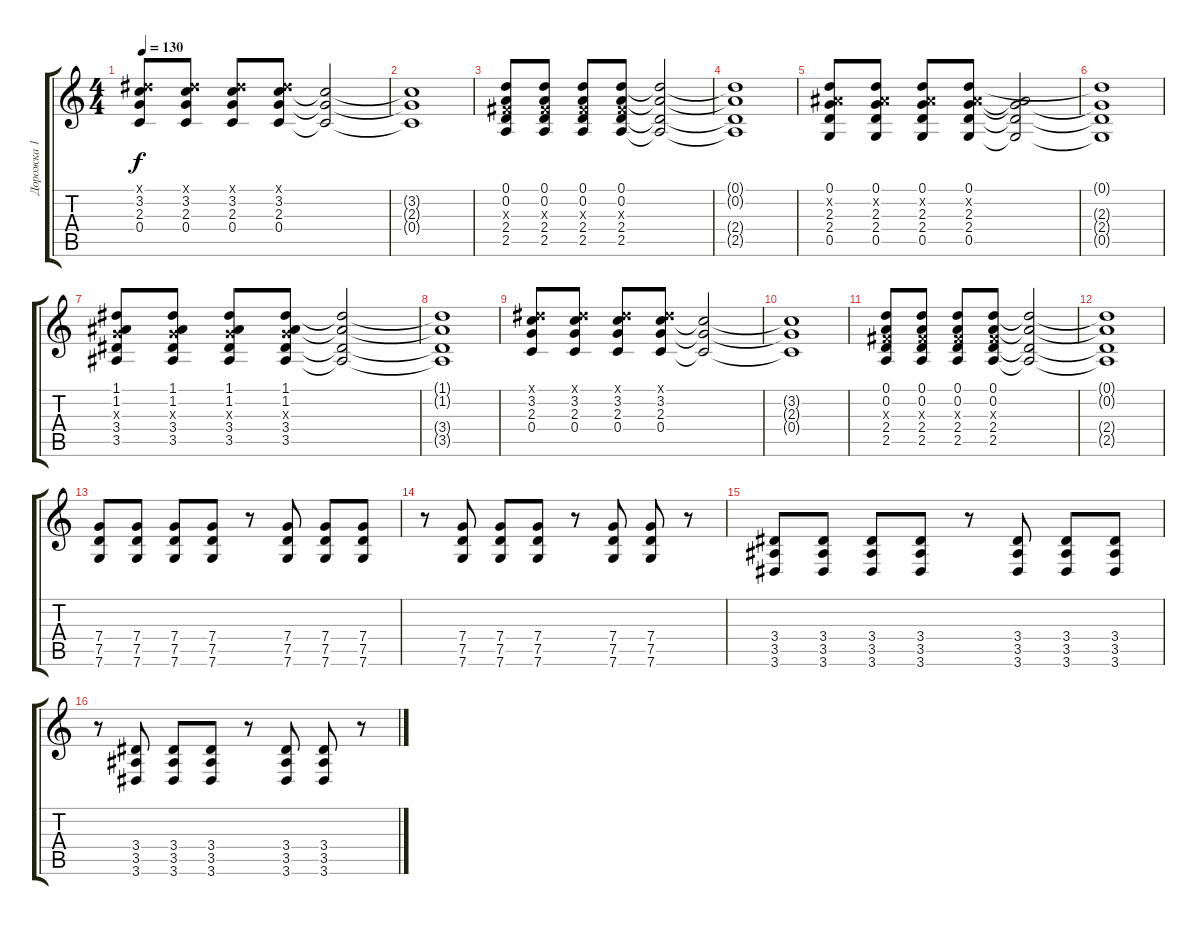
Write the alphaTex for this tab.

\track ("Дорожка 1" "Дорожка 1") {instrument acousticguitarsteel}
\staff {score tabs}
\tuning (D4 A3 F3 C3 G2 C2) {hide}
\ts (4 4)
\tempo 130
\clef g2
\ks c
(1.1{x} 3.2 2.3 0.4).8{dy f} (1.1{x} 3.2 2.3 0.4).8 (1.1{x} 3.2 2.3 0.4).8 (1.1{x} 3.2 2.3 0.4).8 (3.2{t} 2.3{t} 0.4{t}).2 |
(3.2{t} 2.3{t} 0.4{t}).1 |
(0.1 0.2 1.3{x} 2.4 2.5).8 (0.1 0.2 1.3{x} 2.4 2.5).8 (0.1 0.2 1.3{x} 2.4 2.5).8 (0.1 0.2 1.3{x} 2.4 2.5).8 (0.1{t} 0.2{t} 2.4{t} 2.5{t}).2 |
(0.1{t} 0.2{t} 2.4{t} 2.5{t}).1 |
(0.1 1.2{x} 2.3 2.4 0.5).8 (0.1 1.2{x} 2.3 2.4 0.5).8 (0.1 1.2{x} 2.3 2.4 0.5).8 (0.1 1.2{x} 2.3 2.4 0.5).8 (1.2{t} 2.3{t} 2.4{t} 0.5{t}).2 |
(0.1{t} 2.3{t} 2.4{t} 0.5{t}).1 |
(1.1 1.2 2.3{x} 3.4 3.5).8 (1.1 1.2 2.3{x} 3.4 3.5).8 (1.1 1.2 2.3{x} 3.4 3.5).8 (1.1 1.2 2.3{x} 3.4 3.5).8 (1.1{t} 1.2{t} 3.4{t} 3.5{t}).2 |
(1.1{t} 1.2{t} 3.4{t} 3.5{t}).1 |
(1.1{x} 3.2 2.3 0.4).8 (1.1{x} 3.2 2.3 0.4).8 (1.1{x} 3.2 2.3 0.4).8 (1.1{x} 3.2 2.3 0.4).8 (3.2{t} 2.3{t} 0.4{t}).2 |
(3.2{t} 2.3{t} 0.4{t}).1 |
(0.1 0.2 1.3{x} 2.4 2.5).8 (0.1 0.2 1.3{x} 2.4 2.5).8 (0.1 0.2 1.3{x} 2.4 2.5).8 (0.1 0.2 1.3{x} 2.4 2.5).8 (0.1{t} 0.2{t} 2.4{t} 2.5{t}).2 |
(0.1{t} 0.2{t} 2.4{t} 2.5{t}).1 |
(7.4 7.5 7.6).8 (7.4 7.5 7.6).8 (7.4 7.5 7.6).8 (7.4 7.5 7.6).8 r.8 (7.4 7.5 7.6).8 (7.4 7.5 7.6).8 (7.4 7.5 7.6).8 |
r.8 (7.4 7.5 7.6).8 (7.4 7.5 7.6).8 (7.4 7.5 7.6).8 r.8 (7.4 7.5 7.6).8 (7.4 7.5 7.6).8 r.8 |
(3.4 3.5 3.6).8 (3.4 3.5 3.6).8 (3.4 3.5 3.6).8 (3.4 3.5 3.6).8 r.8 (3.4 3.5 3.6).8 (3.4 3.5 3.6).8 (3.4 3.5 3.6).8 |
r.8 (3.4 3.5 3.6).8 (3.4 3.5 3.6).8 (3.4 3.5 3.6).8 r.8 (3.4 3.5 3.6).8 (3.4 3.5 3.6).8 r.8
